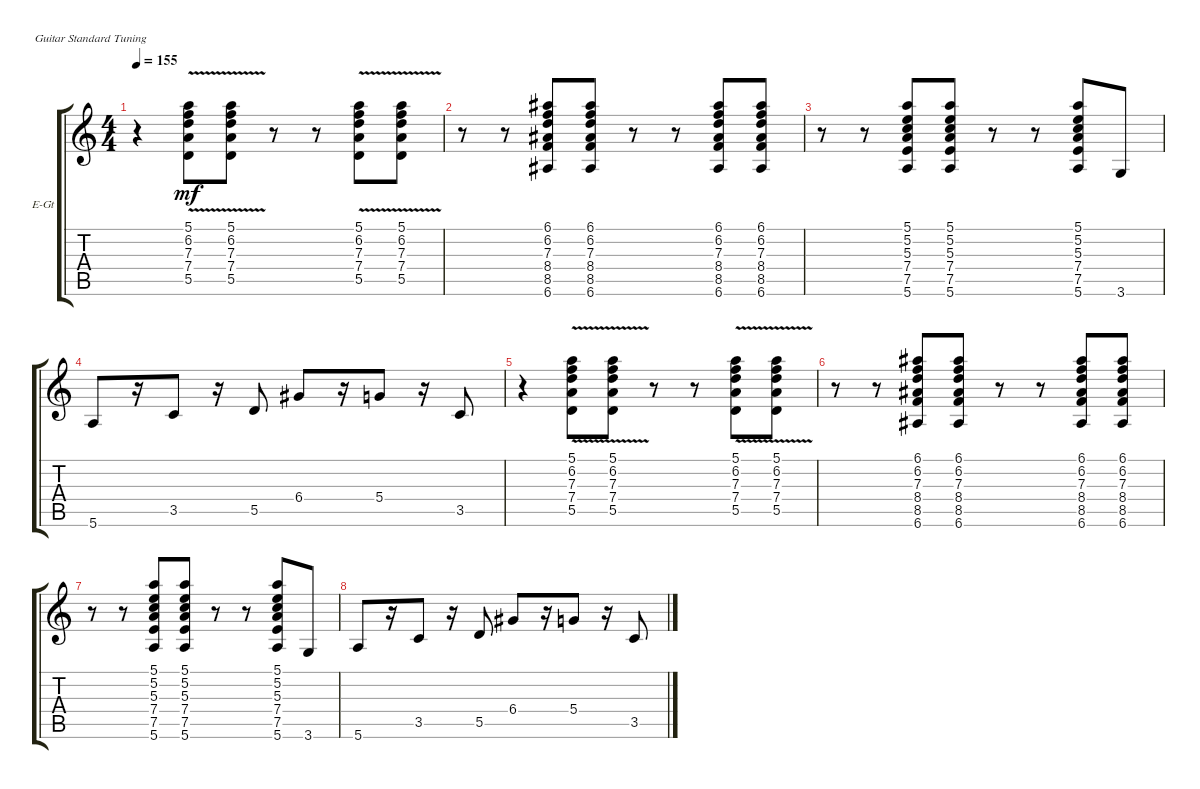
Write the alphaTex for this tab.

\defaultSystemsLayout 4
\bracketExtendMode groupsimilarinstruments
\firstSystemTrackNameOrientation horizontal
\otherSystemsTrackNameOrientation horizontal
\track ("Electric Guitar" "E-Gt") {instrument overdrivenguitar}
\staff {score tabs}
\tuning (E4 B3 G3 D3 A2 E2)
\ts (4 4)
\tempo 155
\clef g2
\ks c
r.4{dy mf} (5.5{v} 7.4{v} 7.3{v} 6.2{v} 5.1{v}).8 (5.5{v} 7.4{v} 7.3{v} 6.2{v} 5.1{v}).8 r.8 r.8 (5.5{v} 7.4{v} 7.3{v} 6.2{v} 5.1{v}).8 (5.5{v} 7.4{v} 7.3{v} 6.2{v} 5.1{v}).8 |
r.8 r.8 (6.6 8.5 8.4 7.3 6.2 6.1).8 (6.6 8.5 8.4 7.3 6.2 6.1).8 r.8 r.8 (6.6 8.5 8.4 7.3 6.2 6.1).8 (6.6 8.5 8.4 7.3 6.2 6.1).8 |
r.8 r.8 (5.1 5.2 7.5 7.4 5.6 5.3).8 (5.1 5.2 7.5 7.4 5.6 5.3).8 r.8 r.8 (5.1 5.2 7.5 7.4 5.6 5.3).8 3.6.8 |
5.6.8 r.16 3.5.8 r.16 5.5.8 6.4.8 r.16 5.4.8 r.16 3.5.8 |
r.4 (5.5{v} 7.4{v} 7.3{v} 6.2{v} 5.1{v}).8 (5.5{v} 7.4{v} 7.3{v} 6.2{v} 5.1{v}).8 r.8 r.8 (5.5{v} 7.4{v} 7.3{v} 6.2{v} 5.1{v}).8 (5.5{v} 7.4{v} 7.3{v} 6.2{v} 5.1{v}).8 |
r.8 r.8 (6.6 8.5 8.4 7.3 6.2 6.1).8 (6.6 8.5 8.4 7.3 6.2 6.1).8 r.8 r.8 (6.6 8.5 8.4 7.3 6.2 6.1).8 (6.6 8.5 8.4 7.3 6.2 6.1).8 |
r.8 r.8 (5.1 5.2 7.5 7.4 5.6 5.3).8 (5.1 5.2 7.5 7.4 5.6 5.3).8 r.8 r.8 (5.1 5.2 7.5 7.4 5.6 5.3).8 3.6.8 |
5.6.8 r.16 3.5.8 r.16 5.5.8 6.4.8 r.16 5.4.8 r.16 3.5.8
